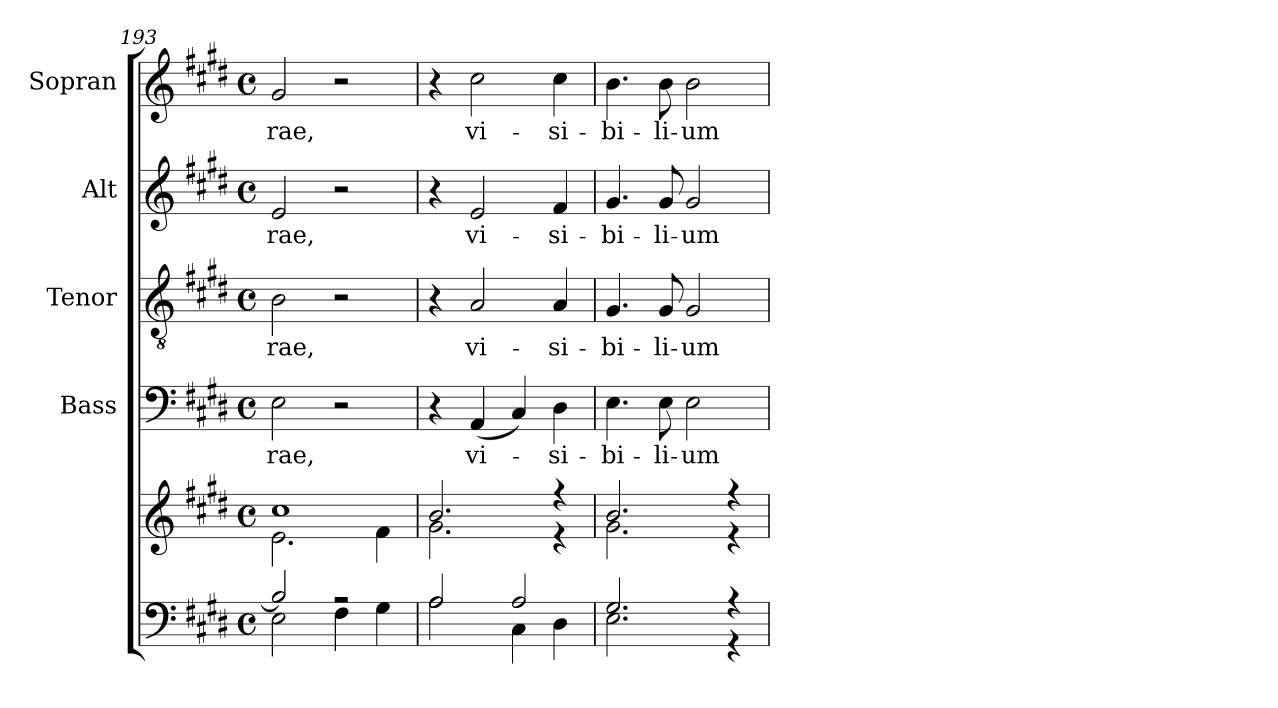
**kern	**kern	**kern	**text	**kern	**text	**kern	**text	**kern	**text
*part5	*part5	*part4	*part4	*part3	*part3	*part2	*part2	*part1	*part1
*staff6	*staff5	*staff4	*staff4	*staff3	*staff3	*staff2	*staff2	*staff1	*staff1
*	*	*I"Bass	*	*I"Tenor	*	*I"Alt	*	*I"Sopran	*
*	*	*I'B.	*	*I'T.	*	*I'A.	*	*I'S.	*
*clefF4	*clefG2	*clefF4	*	*clefGv2	*	*clefG2	*	*clefG2	*
*k[f#c#g#d#]	*k[f#c#g#d#]	*k[f#c#g#d#]	*	*k[f#c#g#d#]	*	*k[f#c#g#d#]	*	*k[f#c#g#d#]	*
*E:	*E:	*E:	*	*E:	*	*E:	*	*E:	*
*M4/4	*M4/4	*M4/4	*	*M4/4	*	*M4/4	*	*M4/4	*
*met(c)	*met(c)	*met(c)	*	*met(c)	*	*met(c)	*	*met(c)	*
=193	=193	=193	=193	=193	=193	=193	=193	=193	=193
*^	*^	*	*	*	*	*	*	*	*
!	!	!	!	!	!LO:LY:b	!	!LO:LY:b	!	!LO:LY:b	!	!LO:LY:b
2B/]	2E\	1cc#	2.e\	2E\	-rae,	2B\	-rae,	2e/	-rae,	2g#/	-rae,
2rB	4F#\	.	.	2r	.	2r	.	2r	.	2r	.
.	4G#\	.	4f#\	.	.	.	.	.	.	.	.
=194	=194	=194	=194	=194	=194	=194	=194	=194	=194	=194	=194
2A/	2A\	2.b/	2.g#\	4r	.	4r	.	4r	.	4r	.
!	!	!	!	!	!LO:LY:b	!	!LO:LY:b	!	!LO:LY:b	!	!LO:LY:b
.	.	.	.	(<4AA/	vi-	2A/	vi-	2e/	vi-	2cc#\	vi-
2A/	4C#\	.	.	4C#/)	.	.	.	.	.	.	.
!	!	!	!	!	!LO:LY:b	!	!LO:LY:b	!	!LO:LY:b	!	!LO:LY:b
.	4D#\	4r	4r	4D#\	-si-	4A/	-si-	4f#/	-si-	4cc#\	-si-
=195	=195	=195	=195	=195	=195	=195	=195	=195	=195	=195	=195
!	!	!	!	!	!LO:LY:b	!	!LO:LY:b	!	!LO:LY:b	!	!LO:LY:b
2.G#/	2.E\	2.b/	2.g#\	4.E\	-bi-	4.G#/	-bi-	4.g#/	-bi-	4.b\	-bi-
!	!	!	!	!	!LO:LY:b	!	!LO:LY:b	!	!LO:LY:b	!	!LO:LY:b
.	.	.	.	8E\	-li-	8G#/	-li-	8g#/	-li-	8b\	-li-
!	!	!	!	!	!LO:LY:b	!	!LO:LY:b	!	!LO:LY:b	!	!LO:LY:b
.	.	.	.	2E\	-um	2G#/	-um	2g#/	-um	2b\	-um
4r	4r	4r	4r	.	.	.	.	.	.	.	.
*v	*v	*	*	*	*	*	*	*	*	*	*
*	*v	*v	*	*	*	*	*	*	*	*
=	=	=	=	=	=	=	=	=	=
*-	*-	*-	*-	*-	*-	*-	*-	*-	*-
